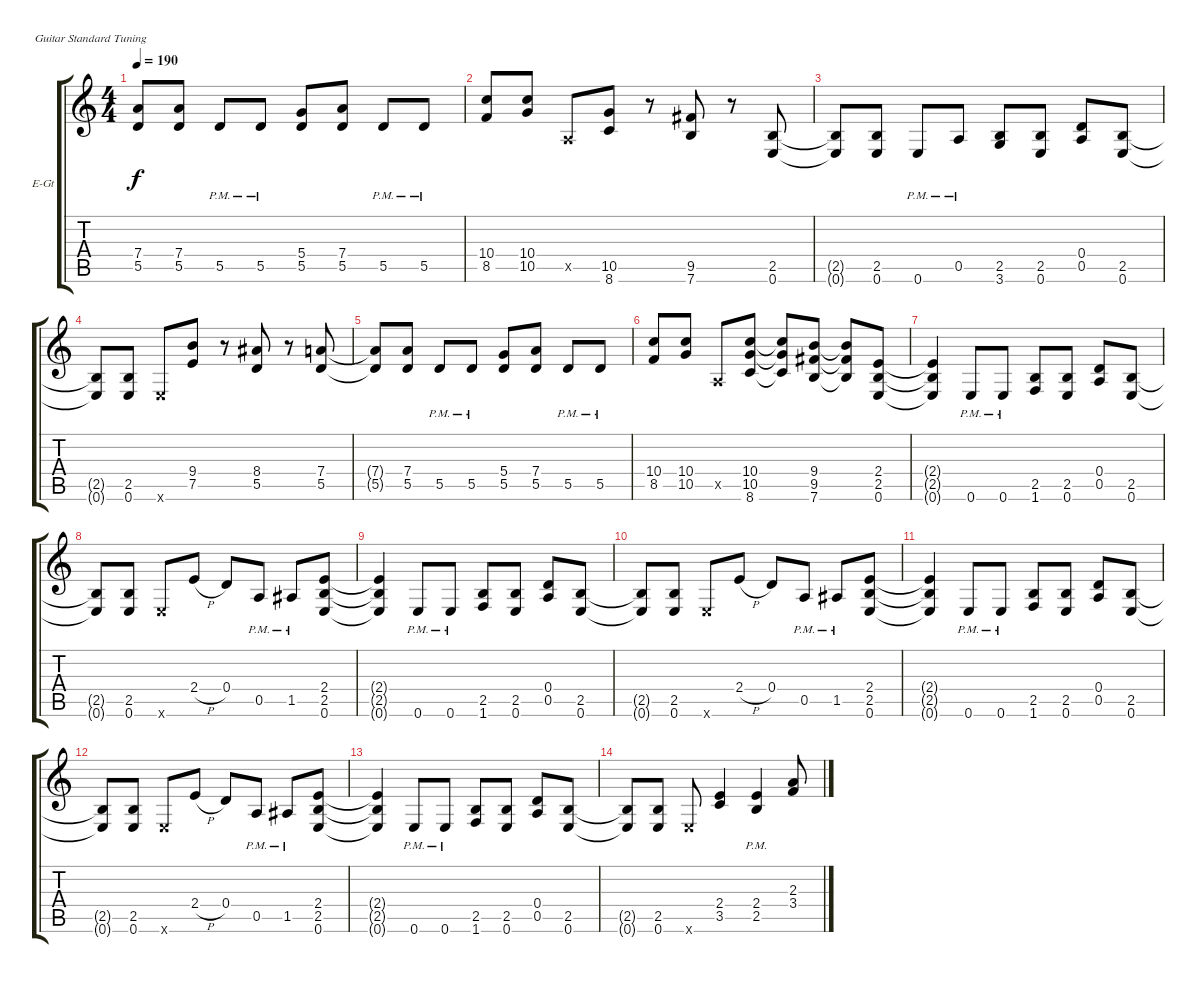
\bracketExtendMode groupsimilarinstruments
\firstSystemTrackNameOrientation horizontal
\otherSystemsTrackNameOrientation horizontal
\track ("Electric Guitar" "E-Gt") {instrument overdrivenguitar}
\staff {score tabs}
\tuning (E4 B3 G3 D3 A2 E2)
\ts (4 4)
\tempo 190
\clef g2
\ks c
(5.5{t} 7.4{t}).8{dy f} (5.5 7.4).8 5.5{pm}.8 5.5{pm}.8 (5.5 5.4).8 (5.5 7.4).8 5.5{pm}.8 5.5{pm}.8 |
(8.5 10.4).8 (10.5 10.4).8 0.5{x}.8 (8.6 10.5).8 r.8 (7.6 9.5).8 r.8 (0.6 2.5).8 |
(2.5{t} 0.6{t}).8 (0.6 2.5).8 0.6{pm}.8 0.5{pm}.8 (3.6 2.5).8 (0.6 2.5).8 (0.5 0.4).8 (0.6 2.5).8 |
(0.6{t} 2.5{t}).8 (0.6 2.5).8 0.6{x}.8 (7.5 9.4).8 r.8 (5.5 8.4).8 r.8 (5.5 7.4).8 |
(5.5{t} 7.4{t}).8 (5.5 7.4).8 5.5{pm}.8 5.5{pm}.8 (5.5 5.4).8 (5.5 7.4).8 5.5{pm}.8 5.5{pm}.8 |
(8.5 10.4).8 (10.5 10.4).8 0.5{x}.8 (8.6 10.5 10.4).8 (8.6{t} 10.5{t} 10.4{t}).8 (7.6 9.5 9.4).8 (9.4{t} 9.5{t} 7.6{t}).8 (0.6 2.5 2.4).8 |
(2.5{t} 0.6{t} 2.4{t}).4 0.6{pm}.8 0.6{pm}.8 (1.6 2.5).8 (0.6 2.5).8 (0.5 0.4).8 (0.6 2.5).8 |
(0.6{t} 2.5{t}).8 (0.6 2.5).8 0.6{x}.8 2.4{h}.8 0.4.8 0.5{pm}.8 1.5{pm}.8 (0.6 2.5 2.4).8 |
(2.5{t} 0.6{t} 2.4{t}).4 0.6{pm}.8 0.6{pm}.8 (1.6 2.5).8 (0.6 2.5).8 (0.5 0.4).8 (0.6 2.5).8 |
(0.6{t} 2.5{t}).8 (0.6 2.5).8 0.6{x}.8 2.4{h}.8 0.4.8 0.5{pm}.8 1.5{pm}.8 (0.6 2.5 2.4).8 |
(2.5{t} 0.6{t} 2.4{t}).4 0.6{pm}.8 0.6{pm}.8 (1.6 2.5).8 (0.6 2.5).8 (0.5 0.4).8 (0.6 2.5).8 |
(0.6{t} 2.5{t}).8 (0.6 2.5).8 0.6{x}.8 2.4{h}.8 0.4.8 0.5{pm}.8 1.5{pm}.8 (0.6 2.5 2.4).8 |
(2.5{t} 0.6{t} 2.4{t}).4 0.6{pm}.8 0.6{pm}.8 (1.6 2.5).8 (0.6 2.5).8 (0.5 0.4).8 (0.6 2.5).8 |
(0.6{t} 2.5{t}).8 (0.6 2.5).8 0.6{x}.8 (2.4 3.5).4 (2.5{pm} 2.4).4 (3.4 2.3).8
